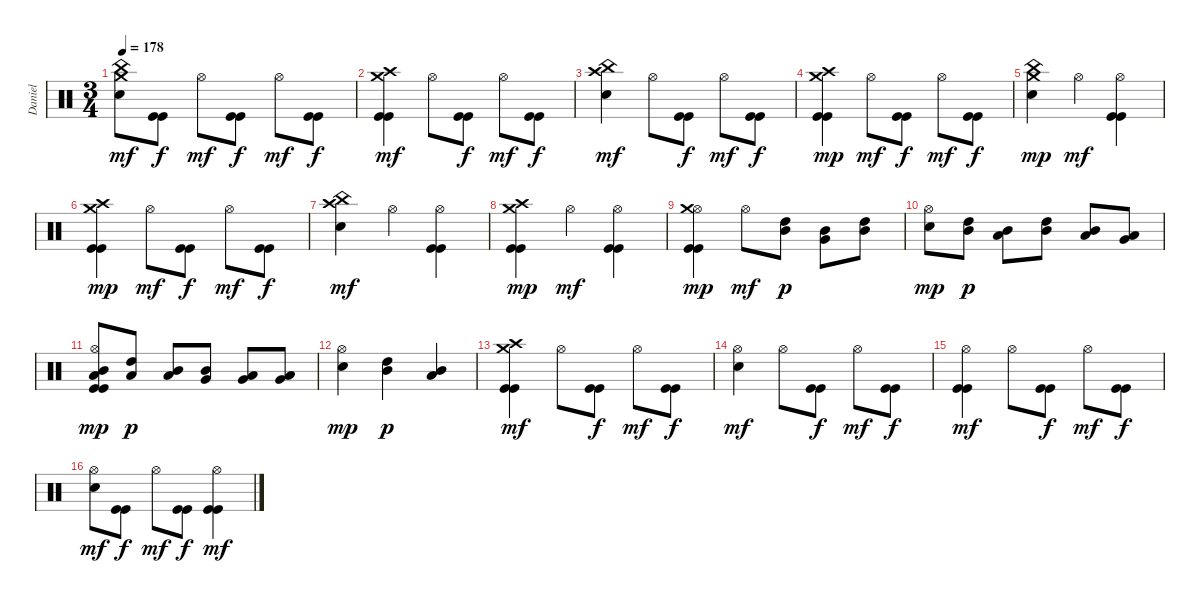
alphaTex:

\track ("Daniel" "Daniel") {instrument percussion}
\staff {score}
\articulation defaults
\ts (3 4)
\tempo 178
\clef neutral
\ks c
("Electric Snare (hit)" "China (hit)" "Crash medium (hit)").8{dy mf} ("Kick (hit)" "Kick (hit)").8{dy f} "Hi-Hat (open)".8{dy mf} ("Kick (hit)" "Kick (hit)").8{dy f} "Hi-Hat (open)".8{dy mf} ("Kick (hit)" "Kick (hit)").8{dy f} |
("Kick (hit)" "Kick (hit)" "Crash high (hit)" "Crash medium (hit)").4{dy mf} "Hi-Hat (open)".8 ("Kick (hit)" "Kick (hit)").8{dy f} "Hi-Hat (open)".8{dy mf} ("Kick (hit)" "Kick (hit)").8{dy f} |
("Electric Snare (hit)" "China (hit)" "Crash high (hit)").4{dy mf} "Hi-Hat (open)".8 ("Kick (hit)" "Kick (hit)").8{dy f} "Hi-Hat (open)".8{dy mf} ("Kick (hit)" "Kick (hit)").8{dy f} |
("Kick (hit)" "Kick (hit)" "Crash high (hit)" "Crash medium (hit)").4{dy mp} "Hi-Hat (open)".8{dy mf} ("Kick (hit)" "Kick (hit)").8{dy f} "Hi-Hat (open)".8{dy mf} ("Kick (hit)" "Kick (hit)").8{dy f} |
("Electric Snare (hit)" "China (hit)" "Crash medium (hit)").4{dy mp} "Hi-Hat (open)".4{dy mf} ("Kick (hit)" "Kick (hit)" "Hi-Hat (open)").4 |
("Kick (hit)" "Kick (hit)" "Crash high (hit)" "Crash medium (hit)").4{dy mp} "Hi-Hat (open)".8{dy mf} ("Kick (hit)" "Kick (hit)").8{dy f} "Hi-Hat (open)".8{dy mf} ("Kick (hit)" "Kick (hit)").8{dy f} |
("Electric Snare (hit)" "China (hit)" "Crash high (hit)").4{dy mf} "Hi-Hat (open)".4 ("Kick (hit)" "Kick (hit)" "Hi-Hat (open)").4 |
("Kick (hit)" "Kick (hit)" "Crash high (hit)" "Crash medium (hit)").4{dy mp} "Hi-Hat (open)".4{dy mf} ("Kick (hit)" "Kick (hit)" "Hi-Hat (open)").4 |
("Kick (hit)" "Kick (hit)" "Hi-Hat (open)" "Crash medium (hit)").4{dy mp} "Hi-Hat (open)".8{dy mf} ("Mid Tom (hit)" "High Tom (hit)").8{dy p} ("Very Low Tom (hit)" "Mid Tom (hit)").8 ("Mid Tom (hit)" "High Tom (hit)").8 |
("Electric Snare (hit)" "Hi-Hat (open)").8{dy mp} ("Mid Tom (hit)" "High Tom (hit)").8{dy p} ("Low Tom (hit)" "Mid Tom (hit)").8 ("Mid Tom (hit)" "High Tom (hit)").8 ("Low Tom (hit)" "Mid Tom (hit)").8 ("Very Low Tom (hit)" "Low Tom (hit)").8 |
("Kick (hit)" "Kick (hit)" "Low Tom (hit)" "Mid Tom (hit)" "Hi-Hat (open)").8{dy mp} ("Low Tom (hit)" "High Tom (hit)").8{dy p} ("Low Tom (hit)" "Mid Tom (hit)").8 ("Very Low Tom (hit)" "Mid Tom (hit)").8 ("Very Low Tom (hit)" "Low Tom (hit)").8 ("Low Floor Tom (hit)" "Very Low Tom (hit)").8 |
("Electric Snare (hit)" "Hi-Hat (open)").4{dy mp} ("Mid Tom (hit)" "High Tom (hit)").4{dy p} ("Low Tom (hit)" "Mid Tom (hit)").4 |
("Kick (hit)" "Kick (hit)" "Crash high (hit)" "Crash medium (hit)").4{dy mf} "Hi-Hat (open)".8 ("Kick (hit)" "Kick (hit)").8{dy f} "Hi-Hat (open)".8{dy mf} ("Kick (hit)" "Kick (hit)").8{dy f} |
("Electric Snare (hit)" "Hi-Hat (open)").4{dy mf} "Hi-Hat (open)".8 ("Kick (hit)" "Kick (hit)").8{dy f} "Hi-Hat (open)".8{dy mf} ("Kick (hit)" "Kick (hit)").8{dy f} |
("Kick (hit)" "Kick (hit)" "Hi-Hat (open)").4{dy mf} "Hi-Hat (open)".8 ("Kick (hit)" "Kick (hit)").8{dy f} "Hi-Hat (open)".8{dy mf} ("Kick (hit)" "Kick (hit)").8{dy f} |
("Electric Snare (hit)" "Hi-Hat (open)").8{dy mf} ("Kick (hit)" "Kick (hit)").8{dy f} "Hi-Hat (open)".8{dy mf} ("Kick (hit)" "Kick (hit)").8{dy f} ("Kick (hit)" "Kick (hit)" "Hi-Hat (open)").4{dy mf}
